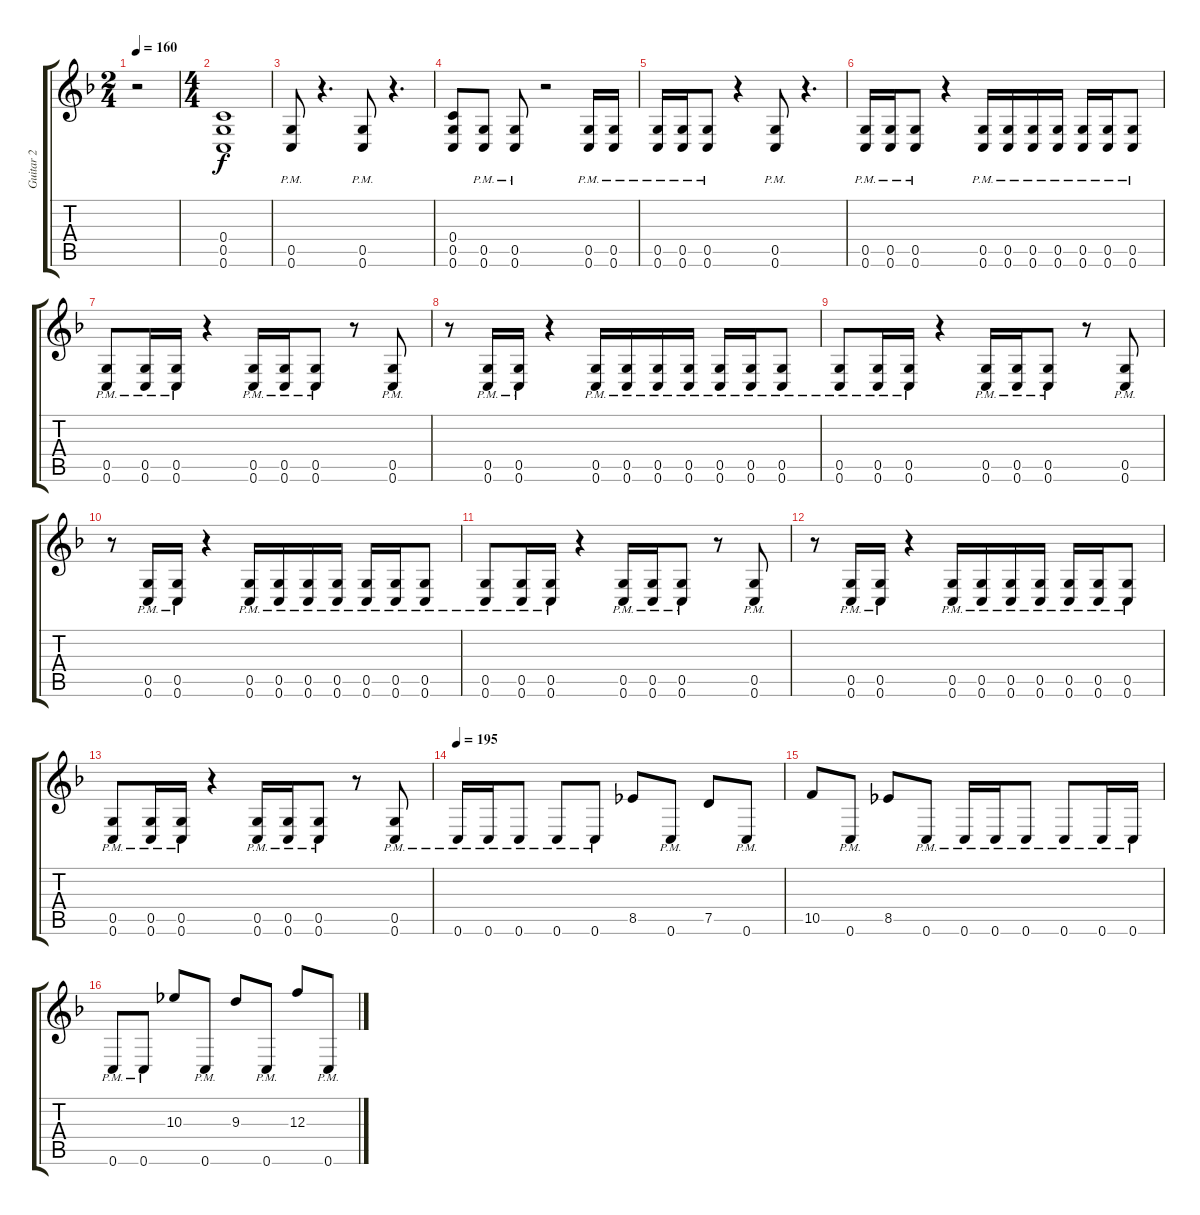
\track ("Guitar 2" "Guitar 2") {instrument distortionguitar}
\staff {score tabs}
\tuning (D4 A3 F3 C3 G2 C2) {hide}
\ts (2 4)
\tempo 160
\clef g2
\ks f
r.2{dy f instrument distortionguitar} |
\ts (4 4)
(0.4 0.5 0.6).1 |
(0.5{pm} 0.6{pm}).8 r.4{d} (0.5{pm} 0.6{pm}).8 r.4{d} |
(0.4 0.5 0.6).8 (0.5{pm} 0.6{pm}).8 (0.5{pm} 0.6{pm}).8 r.2 (0.5{pm} 0.6{pm}).16 (0.5{pm} 0.6{pm}).16 |
(0.5{pm} 0.6{pm}).16 (0.5{pm} 0.6{pm}).16 (0.5{pm} 0.6{pm}).8 r.4 (0.5{pm} 0.6{pm}).8 r.4{d} |
(0.5{pm} 0.6{pm}).16 (0.5{pm} 0.6{pm}).16 (0.5{pm} 0.6{pm}).8 r.4 (0.5{pm} 0.6{pm}).16 (0.5{pm} 0.6{pm}).16 (0.5{pm} 0.6{pm}).16 (0.5{pm} 0.6{pm}).16 (0.5{pm} 0.6{pm}).16 (0.5{pm} 0.6{pm}).16 (0.5{pm} 0.6{pm}).8 |
(0.5{pm} 0.6{pm}).8 (0.5{pm} 0.6{pm}).16 (0.5{pm} 0.6{pm}).16 r.4 (0.5{pm} 0.6{pm}).16 (0.5{pm} 0.6{pm}).16 (0.5{pm} 0.6{pm}).8 r.8 (0.5{pm} 0.6{pm}).8 |
r.8 (0.5{pm} 0.6{pm}).16 (0.5{pm} 0.6{pm}).16 r.4 (0.5{pm} 0.6{pm}).16 (0.5{pm} 0.6{pm}).16 (0.5{pm} 0.6{pm}).16 (0.5{pm} 0.6{pm}).16 (0.5{pm} 0.6{pm}).16 (0.5{pm} 0.6{pm}).16 (0.5{pm} 0.6{pm}).8 |
(0.5{pm} 0.6{pm}).8 (0.5{pm} 0.6{pm}).16 (0.5{pm} 0.6{pm}).16 r.4 (0.5{pm} 0.6{pm}).16 (0.5{pm} 0.6{pm}).16 (0.5{pm} 0.6{pm}).8 r.8 (0.5{pm} 0.6{pm}).8 |
r.8 (0.5{pm} 0.6{pm}).16 (0.5{pm} 0.6{pm}).16 r.4 (0.5{pm} 0.6{pm}).16 (0.5{pm} 0.6{pm}).16 (0.5{pm} 0.6{pm}).16 (0.5{pm} 0.6{pm}).16 (0.5{pm} 0.6{pm}).16 (0.5{pm} 0.6{pm}).16 (0.5{pm} 0.6{pm}).8 |
(0.5{pm} 0.6{pm}).8 (0.5{pm} 0.6{pm}).16 (0.5{pm} 0.6{pm}).16 r.4 (0.5{pm} 0.6{pm}).16 (0.5{pm} 0.6{pm}).16 (0.5{pm} 0.6{pm}).8 r.8 (0.5{pm} 0.6{pm}).8 |
r.8 (0.5{pm} 0.6{pm}).16 (0.5{pm} 0.6{pm}).16 r.4 (0.5{pm} 0.6{pm}).16 (0.5{pm} 0.6{pm}).16 (0.5{pm} 0.6{pm}).16 (0.5{pm} 0.6{pm}).16 (0.5{pm} 0.6{pm}).16 (0.5{pm} 0.6{pm}).16 (0.5{pm} 0.6{pm}).8 |
(0.5{pm} 0.6{pm}).8 (0.5{pm} 0.6{pm}).16 (0.5{pm} 0.6{pm}).16 r.4 (0.5{pm} 0.6{pm}).16 (0.5{pm} 0.6{pm}).16 (0.5{pm} 0.6{pm}).8 r.8 (0.5{pm} 0.6{pm}).8 |
\tempo 195
0.6{pm}.16 0.6{pm}.16 0.6{pm}.8 0.6{pm}.8 0.6{pm}.8 8.5.8 0.6{pm}.8 7.5.8 0.6{pm}.8 |
10.5.8 0.6{pm}.8 8.5.8 0.6{pm}.8 0.6{pm}.16 0.6{pm}.16 0.6{pm}.8 0.6{pm}.8 0.6{pm}.16 0.6{pm}.16 |
0.6{pm}.8 0.6{pm}.8 10.3.8 0.6{pm}.8 9.3.8 0.6{pm}.8 12.3.8 0.6{pm}.8
